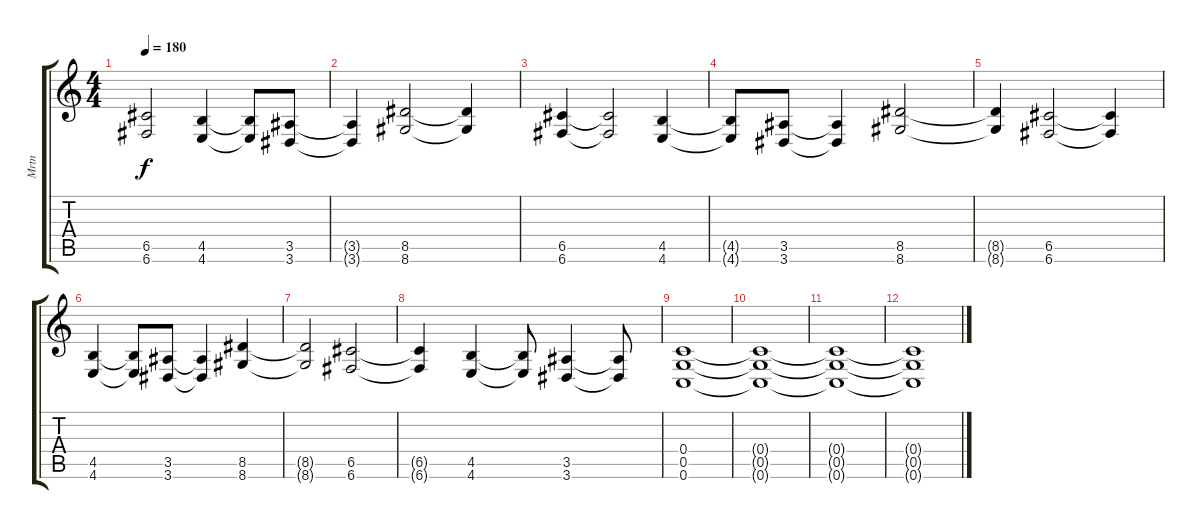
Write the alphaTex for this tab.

\track ("Mrtn" "Mrtn") {instrument distortionguitar}
\staff {score tabs}
\tuning (D4 A3 F3 C3 G2 C2) {hide}
\ts (4 4)
\tempo 180
\clef g2
\ks c
(6.5{t} 6.6{t}).2{dy f} (4.5 4.6).4 (4.5{t} 4.6{t}).8 (3.5 3.6).8 |
(3.5{t} 3.6{t}).4 (8.5 8.6).2 (8.5{t} 8.6{t}).4 |
(6.5 6.6).4 (6.5{t} 6.6{t}).2 (4.5 4.6).4 |
(4.5{t} 4.6{t}).8 (3.5 3.6).8 (3.5{t} 3.6{t}).4 (8.5 8.6).2 |
(8.5{t} 8.6{t}).4 (6.5 6.6).2 (6.5{t} 6.6{t}).4 |
(4.5 4.6).4 (4.5{t} 4.6{t}).8 (3.5 3.6).8 (3.5{t} 3.6{t}).4 (8.5 8.6).4 |
(8.5{t} 8.6{t}).2 (6.5 6.6).2 |
(6.5{t} 6.6{t}).4 (4.5 4.6).4 (4.5{t} 4.6{t}).8 (3.5 3.6).4 (3.5{t} 3.6{t}).8 |
(0.4 0.5 0.6).1 |
(0.4{t} 0.5{t} 0.6{t}).1 |
(0.4{t} 0.5{t} 0.6{t}).1 |
(0.4{t} 0.5{t} 0.6{t}).1
